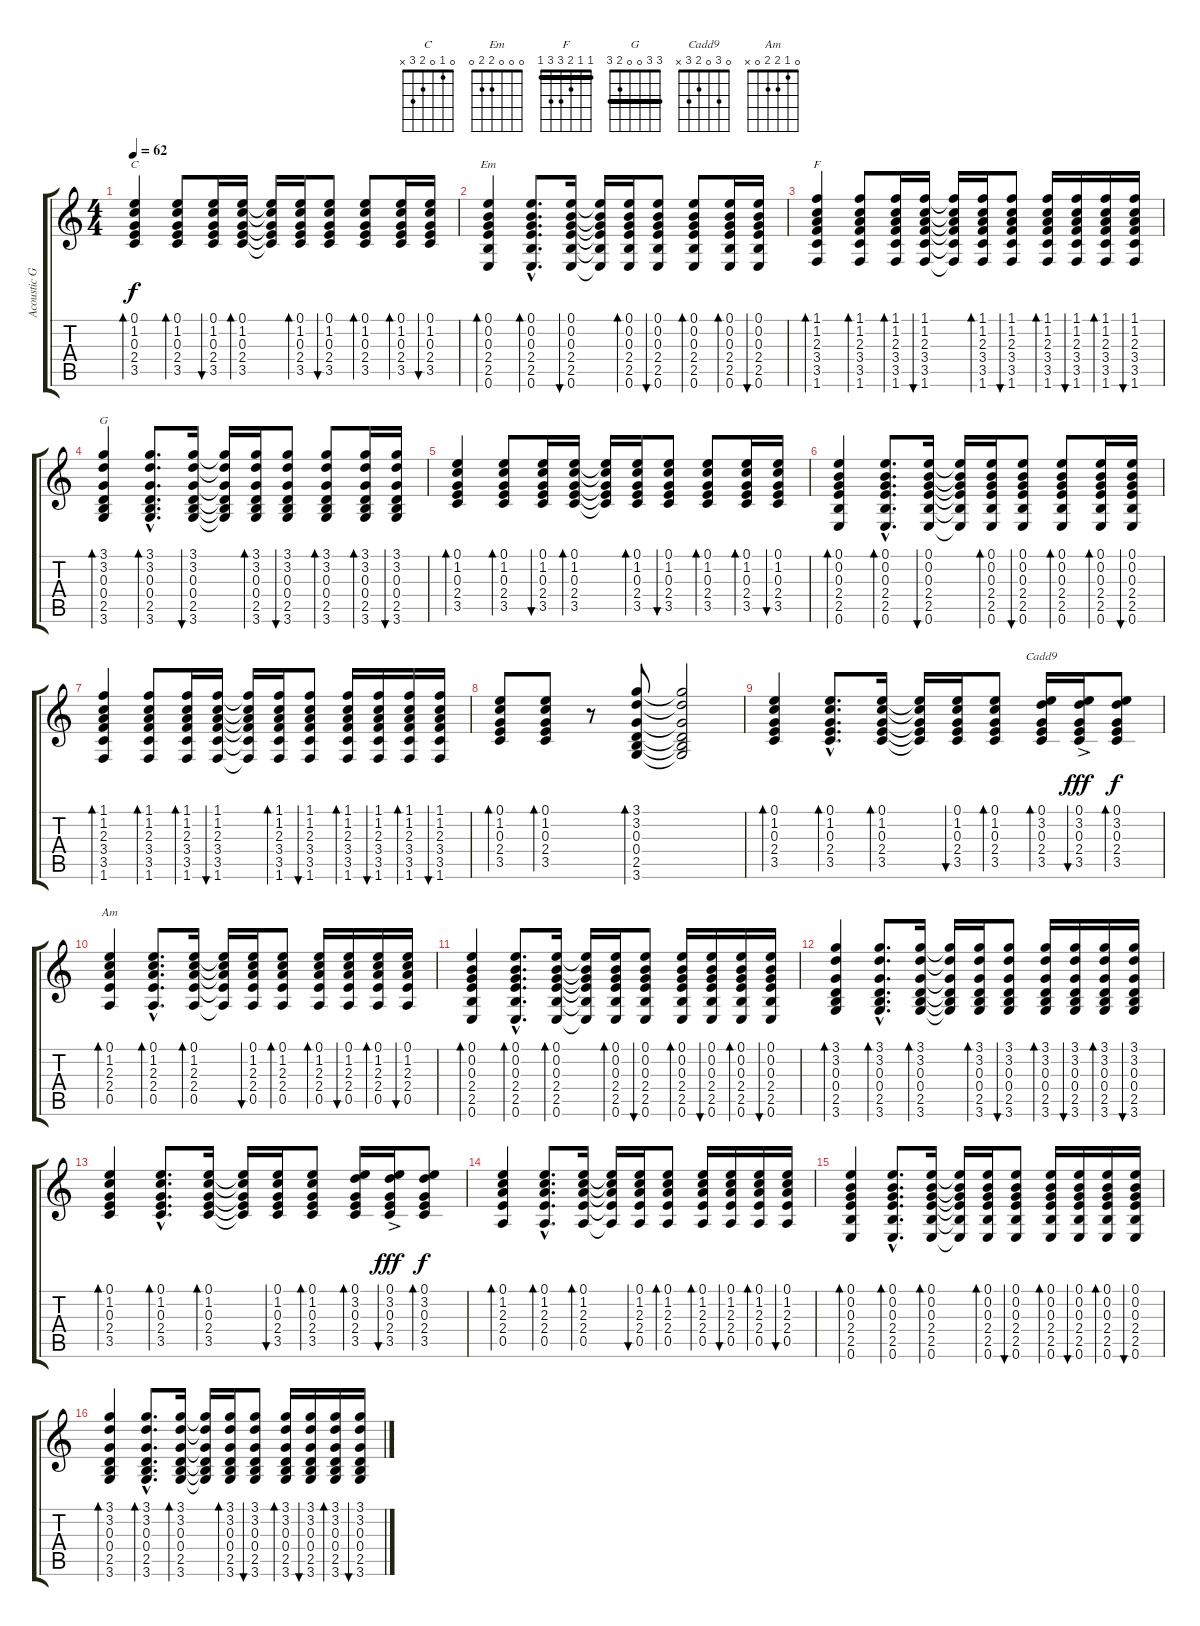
\track ("Acoustic Guitar 2 - 12 Strings [Dave]" "Acoustic G") {instrument acousticguitarsteel}
\staff {score tabs}
\tuning (E4 B3 G3 D3 A2 E2) {hide}
\chord ("C" 0 1 0 2 3 x)
\chord ("Em" 0 0 0 2 2 0)
\chord ("F" 1 1 2 3 3 1) {barre 1}
\chord ("G" 3 3 0 0 2 3) {barre 3}
\chord ("Cadd9" 0 3 0 2 3 x)
\chord ("Am" 0 1 2 2 0 x)
\ts (4 4)
\tempo 62
\clef g2
\ks c
(0.1 1.2 0.3 2.4 3.5).4{bd 60 ch "C" dy f} (0.1 1.2 0.3 2.4 3.5).8{bd 60} (0.1 1.2 0.3 2.4 3.5).16{bu 30} (0.1 1.2 0.3 2.4 3.5).16{bd 30} (0.1{t} 1.2{t} 0.3{t} 2.4{t} 3.5{t}).16 (0.1 1.2 0.3 2.4 3.5).16{bd 30} (0.1 1.2 0.3 2.4 3.5).8{bu 30} (0.1 1.2 0.3 2.4 3.5).8{bd 30} (0.1 1.2 0.3 2.4 3.5).16{bd 30} (0.1 1.2 0.3 2.4 3.5).16{bu 30} |
(0.1 0.2 0.3 2.4 2.5 0.6).4{bd 60 ch "Em"} (0.1{hac} 0.2{hac} 0.3{hac} 2.4{hac} 2.5{hac} 0.6{hac}).8{d bd 60} (0.1 0.2 0.3 2.4 2.5 0.6).16{bu 30} (0.1{t} 0.2{t} 0.3{t} 2.4{t} 2.5{t} 0.6{t}).16 (0.1 0.2 0.3 2.4 2.5 0.6).16{bd 30} (0.1 0.2 0.3 2.4 2.5 0.6).8{bu 30} (0.1 0.2 0.3 2.4 2.5 0.6).8{bd 30} (0.1 0.2 0.3 2.4 2.5 0.6).16{bd 30} (0.1 0.2 0.3 2.4 2.5 0.6).16{bu 30} |
(1.1 1.2 2.3 3.4 3.5 1.6).4{bd 60 ch "F"} (1.1 1.2 2.3 3.4 3.5 1.6).8{bd 60} (1.1 1.2 2.3 3.4 3.5 1.6).16{bd 30} (1.1 1.2 2.3 3.4 3.5 1.6).16{bu 30} (1.1{t} 1.2{t} 2.3{t} 3.4{t} 3.5{t} 1.6{t}).16 (1.1 1.2 2.3 3.4 3.5 1.6).16{bd 30} (1.1 1.2 2.3 3.4 3.5 1.6).8{bu 30} (1.1 1.2 2.3 3.4 3.5 1.6).16{bd 30} (1.1 1.2 2.3 3.4 3.5 1.6).16{bu 30} (1.1 1.2 2.3 3.4 3.5 1.6).16{bd 30} (1.1 1.2 2.3 3.4 3.5 1.6).16{bu 30} |
(3.1 3.2 0.3 0.4 2.5 3.6).4{bd 60 ch "G"} (3.1{hac} 3.2{hac} 0.3{hac} 0.4{hac} 2.5{hac} 3.6{hac}).8{d bd 60} (3.1 3.2 0.3 0.4 2.5 3.6).16{bu 30} (3.1{t} 3.2{t} 0.3{t} 0.4{t} 2.5{t} 3.6{t}).16 (3.1 3.2 0.3 0.4 2.5 3.6).16{bd 30} (3.1 3.2 0.3 0.4 2.5 3.6).8{bu 30} (3.1 3.2 0.3 0.4 2.5 3.6).8{bd 30} (3.1 3.2 0.3 0.4 2.5 3.6).16{bd 30} (3.1 3.2 0.3 0.4 2.5 3.6).16{bu 30} |
(0.1 1.2 0.3 2.4 3.5).4{bd 60} (0.1 1.2 0.3 2.4 3.5).8{bd 60} (0.1 1.2 0.3 2.4 3.5).16{bu 30} (0.1 1.2 0.3 2.4 3.5).16{bd 30} (0.1{t} 1.2{t} 0.3{t} 2.4{t} 3.5{t}).16 (0.1 1.2 0.3 2.4 3.5).16{bd 30} (0.1 1.2 0.3 2.4 3.5).8{bu 30} (0.1 1.2 0.3 2.4 3.5).8{bd 30} (0.1 1.2 0.3 2.4 3.5).16{bd 30} (0.1 1.2 0.3 2.4 3.5).16{bu 30} |
(0.1 0.2 0.3 2.4 2.5 0.6).4{bd 60} (0.1{hac} 0.2{hac} 0.3{hac} 2.4{hac} 2.5{hac} 0.6{hac}).8{d bd 60} (0.1 0.2 0.3 2.4 2.5 0.6).16{bu 30} (0.1{t} 0.2{t} 0.3{t} 2.4{t} 2.5{t} 0.6{t}).16 (0.1 0.2 0.3 2.4 2.5 0.6).16{bd 30} (0.1 0.2 0.3 2.4 2.5 0.6).8{bu 30} (0.1 0.2 0.3 2.4 2.5 0.6).8{bd 30} (0.1 0.2 0.3 2.4 2.5 0.6).16{bd 30} (0.1 0.2 0.3 2.4 2.5 0.6).16{bu 30} |
(1.1 1.2 2.3 3.4 3.5 1.6).4{bd 60} (1.1 1.2 2.3 3.4 3.5 1.6).8{bd 60} (1.1 1.2 2.3 3.4 3.5 1.6).16{bd 30} (1.1 1.2 2.3 3.4 3.5 1.6).16{bu 30} (1.1{t} 1.2{t} 2.3{t} 3.4{t} 3.5{t} 1.6{t}).16 (1.1 1.2 2.3 3.4 3.5 1.6).16{bd 30} (1.1 1.2 2.3 3.4 3.5 1.6).8{bu 30} (1.1 1.2 2.3 3.4 3.5 1.6).16{bd 30} (1.1 1.2 2.3 3.4 3.5 1.6).16{bu 30} (1.1 1.2 2.3 3.4 3.5 1.6).16{bd 30} (1.1 1.2 2.3 3.4 3.5 1.6).16{bu 30} |
(0.1 1.2 0.3 2.4 3.5).8{bd 30} (0.1 1.2 0.3 2.4 3.5).8{bd 30} r.8 (3.1 3.2 0.3 0.4 2.5 3.6).8{bd 60} (3.1{t} 3.2{t} 0.3{t} 0.4{t} 2.5{t} 3.6{t}).2 |
(0.1 1.2 0.3 2.4 3.5).4{bd 60} (0.1{hac} 1.2{hac} 0.3{hac} 2.4{hac} 3.5{hac}).8{d bd 60} (0.1 1.2 0.3 2.4 3.5).16{bd 60} (0.1{t} 1.2{t} 0.3{t} 2.4{t} 3.5{t}).16 (0.1 1.2 0.3 2.4 3.5).16{bu 30} (0.1 1.2 0.3 2.4 3.5).8{bd 30} (0.1 3.2 0.3 2.4 3.5).16{bd 30 ch "Cadd9"} (0.1{ac} 3.2{ac} 0.3{ac} 2.4{ac} 3.5{ac}).16{bu 30 dy fff} (0.1 3.2 0.3 2.4 3.5).8{bd 30 dy f} |
(0.1 1.2 2.3 2.4 0.5).4{bd 60 ch "Am"} (0.1{hac} 1.2{hac} 2.3{hac} 2.4{hac} 0.5{hac}).8{d bd 60} (0.1 1.2 2.3 2.4 0.5).16{bd 60} (0.1{t} 1.2{t} 2.3{t} 2.4{t} 0.5{t}).16 (0.1 1.2 2.3 2.4 0.5).16{bu 30} (0.1 1.2 2.3 2.4 0.5).8{bd 30} (0.1 1.2 2.3 2.4 0.5).16{bd 30} (0.1 1.2 2.3 2.4 0.5).16{bu 30} (0.1 1.2 2.3 2.4 0.5).16{bd 30} (0.1 1.2 2.3 2.4 0.5).16{bu 30} |
(0.1 0.2 0.3 2.4 2.5 0.6).4{bd 60} (0.1{hac} 0.2{hac} 0.3{hac} 2.4{hac} 2.5{hac} 0.6{hac}).8{d bd 60} (0.1 0.2 0.3 2.4 2.5 0.6).16{bd 60} (0.1{t} 0.2{t} 0.3{t} 2.4{t} 2.5{t} 0.6{t}).16 (0.1 0.2 0.3 2.4 2.5 0.6).16{bd 30} (0.1 0.2 0.3 2.4 2.5 0.6).8{bu 30} (0.1 0.2 0.3 2.4 2.5 0.6).16{bd 30} (0.1 0.2 0.3 2.4 2.5 0.6).16{bu 30} (0.1 0.2 0.3 2.4 2.5 0.6).16{bd 30} (0.1 0.2 0.3 2.4 2.5 0.6).16{bu 30} |
(3.1 3.2 0.3 0.4 2.5 3.6).4{bd 60} (3.1{hac} 3.2{hac} 0.3{hac} 0.4{hac} 2.5{hac} 3.6{hac}).8{d bd 60} (3.1 3.2 0.3 0.4 2.5 3.6).16{bd 60} (3.1{t} 3.2{t} 0.3{t} 0.4{t} 2.5{t} 3.6{t}).16 (3.1 3.2 0.3 0.4 2.5 3.6).16{bd 30} (3.1 3.2 0.3 0.4 2.5 3.6).8{bu 30} (3.1 3.2 0.3 0.4 2.5 3.6).16{bd 30} (3.1 3.2 0.3 0.4 2.5 3.6).16{bu 30} (3.1 3.2 0.3 0.4 2.5 3.6).16{bd 30} (3.1 3.2 0.3 0.4 2.5 3.6).16{bu 30} |
(0.1 1.2 0.3 2.4 3.5).4{bd 60} (0.1{hac} 1.2{hac} 0.3{hac} 2.4{hac} 3.5{hac}).8{d bd 60} (0.1 1.2 0.3 2.4 3.5).16{bd 60} (0.1{t} 1.2{t} 0.3{t} 2.4{t} 3.5{t}).16 (0.1 1.2 0.3 2.4 3.5).16{bu 30} (0.1 1.2 0.3 2.4 3.5).8{bd 30} (0.1 3.2 0.3 2.4 3.5).16{bd 30} (0.1{ac} 3.2{ac} 0.3{ac} 2.4{ac} 3.5{ac}).16{bu 30 dy fff} (0.1 3.2 0.3 2.4 3.5).8{bd 30 dy f} |
(0.1 1.2 2.3 2.4 0.5).4{bd 60} (0.1{hac} 1.2{hac} 2.3{hac} 2.4{hac} 0.5{hac}).8{d bd 60} (0.1 1.2 2.3 2.4 0.5).16{bd 60} (0.1{t} 1.2{t} 2.3{t} 2.4{t} 0.5{t}).16 (0.1 1.2 2.3 2.4 0.5).16{bu 30} (0.1 1.2 2.3 2.4 0.5).8{bd 30} (0.1 1.2 2.3 2.4 0.5).16{bd 30} (0.1 1.2 2.3 2.4 0.5).16{bu 30} (0.1 1.2 2.3 2.4 0.5).16{bd 30} (0.1 1.2 2.3 2.4 0.5).16{bu 30} |
(0.1 0.2 0.3 2.4 2.5 0.6).4{bd 60} (0.1{hac} 0.2{hac} 0.3{hac} 2.4{hac} 2.5{hac} 0.6{hac}).8{d bd 60} (0.1 0.2 0.3 2.4 2.5 0.6).16{bd 60} (0.1{t} 0.2{t} 0.3{t} 2.4{t} 2.5{t} 0.6{t}).16 (0.1 0.2 0.3 2.4 2.5 0.6).16{bd 30} (0.1 0.2 0.3 2.4 2.5 0.6).8{bu 30} (0.1 0.2 0.3 2.4 2.5 0.6).16{bd 30} (0.1 0.2 0.3 2.4 2.5 0.6).16{bu 30} (0.1 0.2 0.3 2.4 2.5 0.6).16{bd 30} (0.1 0.2 0.3 2.4 2.5 0.6).16{bu 30} |
(3.1 3.2 0.3 0.4 2.5 3.6).4{bd 60} (3.1{hac} 3.2{hac} 0.3{hac} 0.4{hac} 2.5{hac} 3.6{hac}).8{d bd 60} (3.1 3.2 0.3 0.4 2.5 3.6).16{bd 60} (3.1{t} 3.2{t} 0.3{t} 0.4{t} 2.5{t} 3.6{t}).16 (3.1 3.2 0.3 0.4 2.5 3.6).16{bd 30} (3.1 3.2 0.3 0.4 2.5 3.6).8{bu 30} (3.1 3.2 0.3 0.4 2.5 3.6).16{bd 30} (3.1 3.2 0.3 0.4 2.5 3.6).16{bu 30} (3.1 3.2 0.3 0.4 2.5 3.6).16{bd 30} (3.1 3.2 0.3 0.4 2.5 3.6).16{bu 30}
